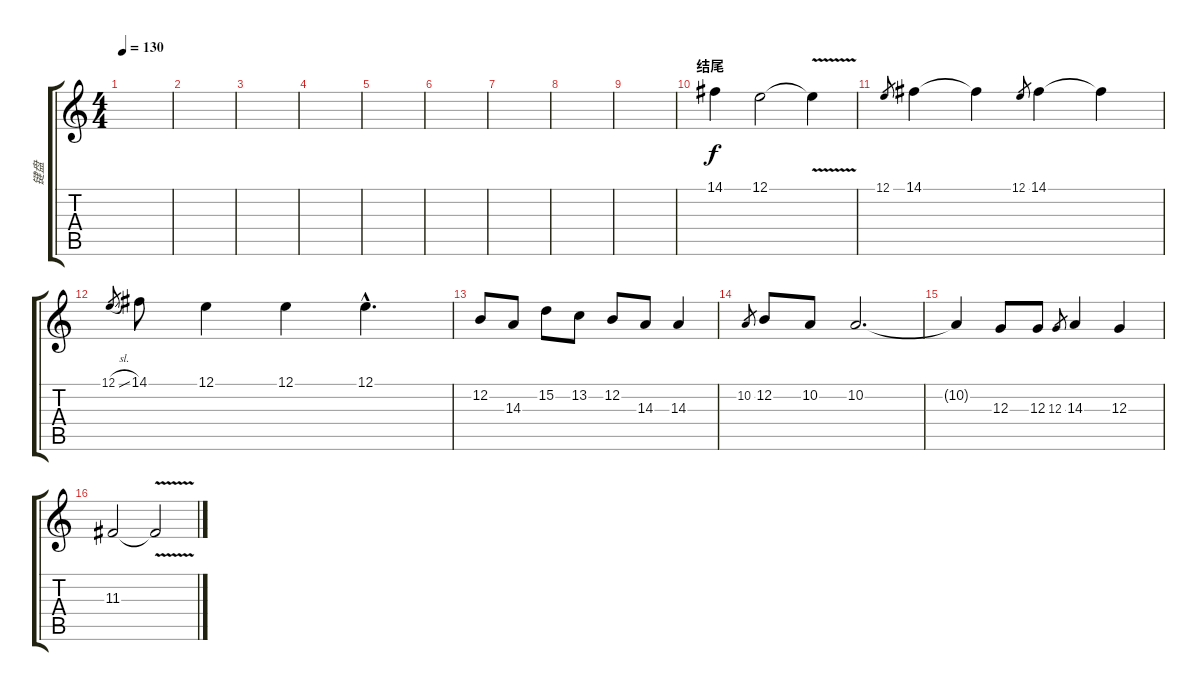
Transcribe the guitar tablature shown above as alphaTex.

\track ("键盘" "键盘") {instrument synthstrings2}
\staff {score tabs}
\tuning (E4 B3 G3 D3 A2 E2) {hide}
\ts (4 4)
\tempo 130
\clef g2
\ks c
|
|
|
|
|
|
|
|
|
\section ("" "结尾")
14.1.4 12.1.2 12.1{v t}.4 |
12.1.8{gr} 14.1.4 14.1{t}.4 12.1.8{gr} 14.1.4 14.1{t}.4 |
12.1{sl}.8{gr} 14.1.8 12.1.4 12.1.4 12.1{hac}.4{d} |
12.2.8 14.3.8 15.2.8 13.2.8 12.2.8 14.3.8 14.3.4 |
10.2.8{gr} 12.2.8 10.2.8 10.2.2{d} |
10.2{t}.4 12.3.8 12.3.8 12.3.8{gr} 14.3.4 12.3.4 |
11.3.2 11.3{v t}.2
